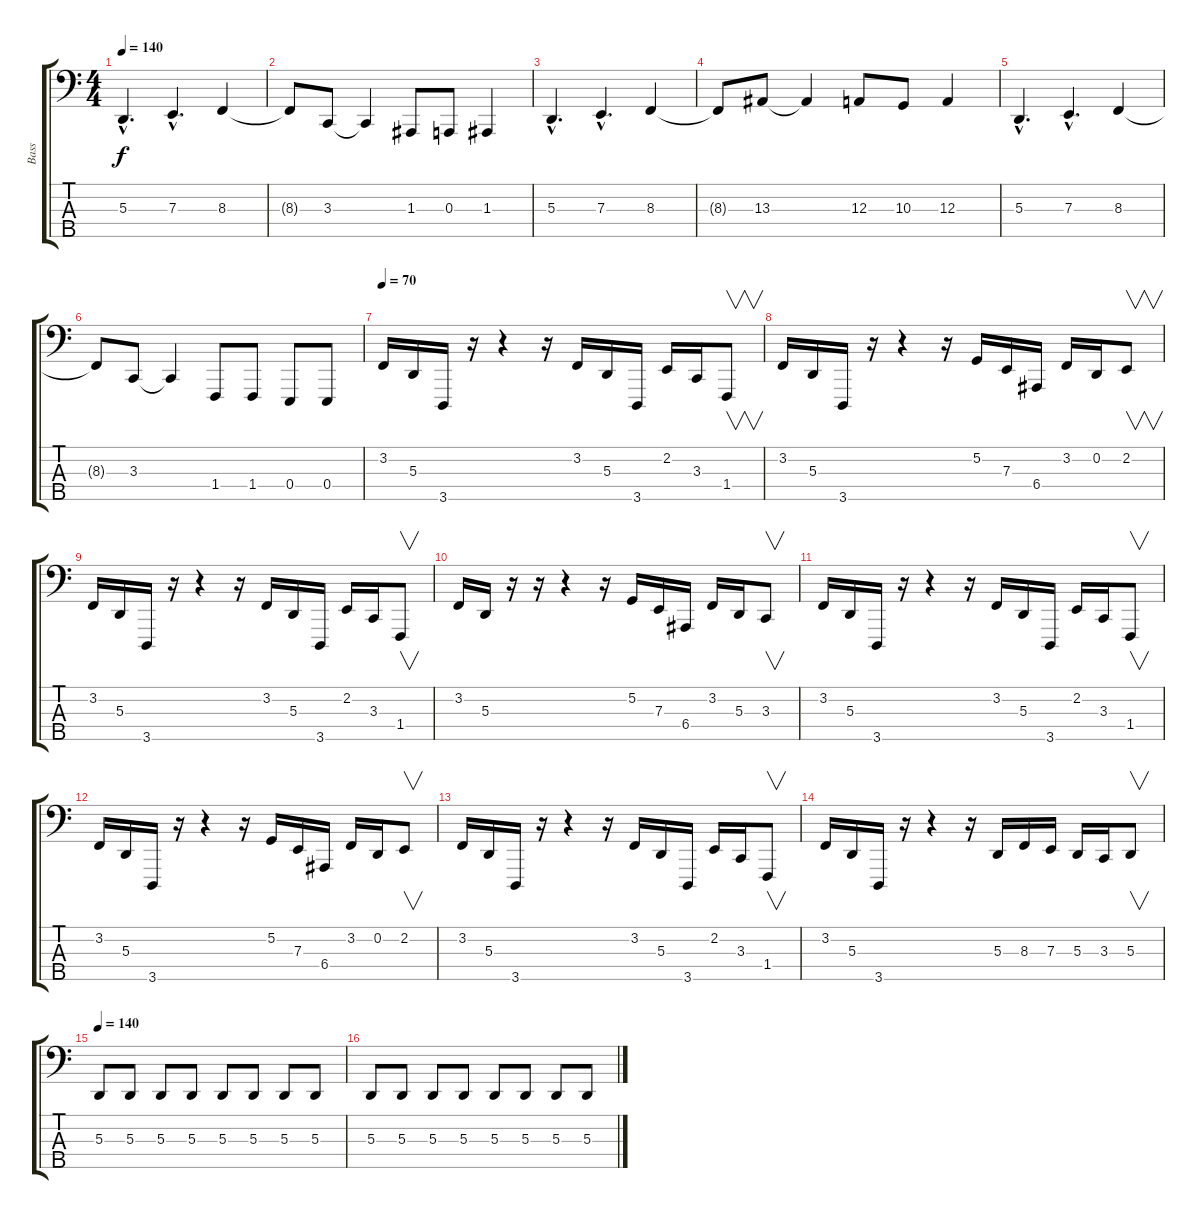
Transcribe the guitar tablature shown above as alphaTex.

\track ("Bass" "Bass") {instrument dulcimer}
\staff {score tabs}
\tuning (G2 D2 A1 E1 B0) {hide}
\ts (4 4)
\tempo 140
\clef f4
\ks c
5.3{hac}.4{d dy f} 7.3{hac}.4{d} 8.3.4 |
8.3{t}.8 3.3.8 3.3{t}.4 1.3.8 0.3.8 1.3.4 |
5.3{hac}.4{d} 7.3{hac}.4{d} 8.3.4 |
8.3{t}.8 13.3.8 13.3{t}.4 12.3.8 10.3.8 12.3.4 |
5.3{hac}.4{d} 7.3{hac}.4{d} 8.3.4 |
8.3{t}.8 3.3.8 3.3{t}.4 1.4.8 1.4.8 0.4.8 0.4.8 |
\tempo 70
3.2.16 5.3.16 3.5.16 r.16 r.4 r.16 3.2.16 5.3.16 3.5.16 2.2.16 3.3.16 1.4.8{v} |
3.2.16 5.3.16 3.5.16 r.16 r.4 r.16 5.2.16 7.3.16 6.4.16 3.2.16 0.2.16 2.2.8{v} |
3.2.16 5.3.16 3.5.16 r.16 r.4 r.16 3.2.16 5.3.16 3.5.16 2.2.16 3.3.16 1.4.8{v} |
3.2.16 5.3.16 r.16 r.16 r.4 r.16 5.2.16 7.3.16 6.4.16 3.2.16 5.3.16 3.3.8{v} |
3.2.16 5.3.16 3.5.16 r.16 r.4 r.16 3.2.16 5.3.16 3.5.16 2.2.16 3.3.16 1.4.8{v} |
3.2.16 5.3.16 3.5.16 r.16 r.4 r.16 5.2.16 7.3.16 6.4.16 3.2.16 0.2.16 2.2.8{v} |
3.2.16 5.3.16 3.5.16 r.16 r.4 r.16 3.2.16 5.3.16 3.5.16 2.2.16 3.3.16 1.4.8{v} |
3.2.16 5.3.16 3.5.16 r.16 r.4 r.16 5.3.16 8.3.16 7.3.16 5.3.16 3.3.16 5.3.8{v} |
\tempo 140
5.3.8 5.3.8 5.3.8 5.3.8 5.3.8 5.3.8 5.3.8 5.3.8 |
5.3.8 5.3.8 5.3.8 5.3.8 5.3.8 5.3.8 5.3.8 5.3.8
